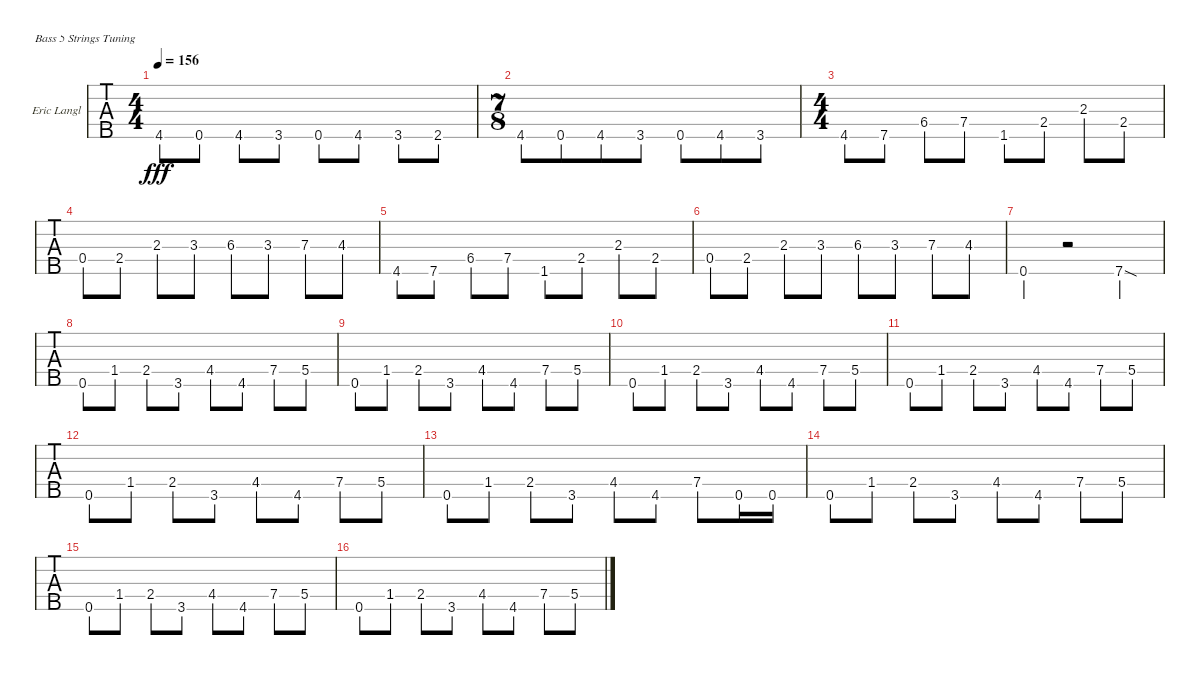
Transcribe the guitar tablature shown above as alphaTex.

\bracketExtendMode groupsimilarinstruments
\firstSystemTrackNameOrientation horizontal
\otherSystemsTrackNameOrientation horizontal
\track ("Eric Langlois" "Eric Langl") {instrument electricbassfinger}
\staff {tabs}
\tuning (G2 D2 A1 E1 B0)
\ts (4 4)
\tempo 156
\clef f4
\ks c
4.5.8{dy fff} 0.5.8 4.5.8 3.5.8 0.5.8 4.5.8 3.5.8 2.5.8 |
\ts (7 8)
4.5.8 0.5.8 4.5.8 3.5.8 0.5.8 4.5.8 3.5.8 |
\ts (4 4)
4.5.8 7.5.8 6.4.8 7.4.8 1.5.8 2.4.8 2.3.8 2.4.8 |
0.4.8 2.4.8 2.3.8 3.3.8 6.3.8 3.3.8 7.3.8 4.3.8 |
4.5.8 7.5.8 6.4.8 7.4.8 1.5.8 2.4.8 2.3.8 2.4.8 |
0.4.8 2.4.8 2.3.8 3.3.8 6.3.8 3.3.8 7.3.8 4.3.8 |
0.5.4 r.2 7.5{sod}.4 |
0.5.8 1.4.8 2.4.8 3.5.8 4.4.8 4.5.8 7.4.8 5.4.8 |
0.5.8 1.4.8 2.4.8 3.5.8 4.4.8 4.5.8 7.4.8 5.4.8 |
0.5.8 1.4.8 2.4.8 3.5.8 4.4.8 4.5.8 7.4.8 5.4.8 |
0.5.8 1.4.8 2.4.8 3.5.8 4.4.8 4.5.8 7.4.8 5.4.8 |
0.5.8 1.4.8 2.4.8 3.5.8 4.4.8 4.5.8 7.4.8 5.4.8 |
0.5.8 1.4.8 2.4.8 3.5.8 4.4.8 4.5.8 7.4.8 0.5.16 0.5.16 |
0.5.8 1.4.8 2.4.8 3.5.8 4.4.8 4.5.8 7.4.8 5.4.8 |
0.5.8 1.4.8 2.4.8 3.5.8 4.4.8 4.5.8 7.4.8 5.4.8 |
0.5.8 1.4.8 2.4.8 3.5.8 4.4.8 4.5.8 7.4.8 5.4.8
